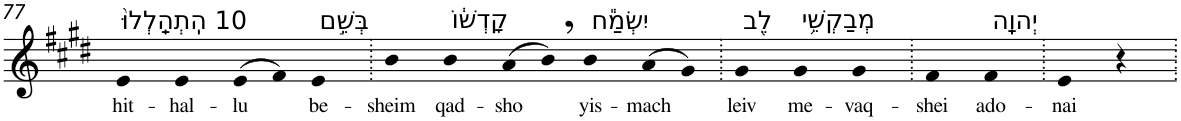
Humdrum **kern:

**kern	**text
*part1	*part1
*staff1	*staff1
*I"Piano	*
*I'Pno	*
!!LO:PB:g=z
*clefG2	*
*k[f#c#g#d#]	*
*E:	*
=77	=77
!LO:TX:a:t=10 הִֽתְהַֽלְלוּ֙	!
!	!LO:LY:b
4e	hit-
!	!LO:LY:b
4e	-hal-
!	!LO:LY:b
(>8e	-lu
8f#)	.
!LO:TX:a:t=בְּשֵׁ֣ם	!
!	!LO:LY:b
4e	be-
=78.	=78.
!	!LO:LY:b
4b	-sheim
!LO:TX:a:t=קָדְשׁ֔וֹ	!
!	!LO:LY:b
4b	qad-
!	!LO:LY:b
(>8a	-sho
8b,)	.
!LO:TX:a:t=יִשְׂמַ֕ח	!
!	!LO:LY:b
4b	yis-
!	!LO:LY:b
(>8a	-mach
8g#)	.
=79.	=79.
!LO:TX:a:t=לֵ֖ב	!
!	!LO:LY:b
4g#	leiv
!LO:TX:a:t=מְבַקְשֵׁ֥י	!
!	!LO:LY:b
4g#	me-
!	!LO:LY:b
4g#	-vaq-
=80.	=80.
!	!LO:LY:b
4f#	-shei
!LO:TX:a:t=יְהוָֽה	!
!	!LO:LY:b
4f#	ado-
=81.	=81.
!	!LO:LY:b
4e	-nai
4r	.
=.	=.
*-	*-
